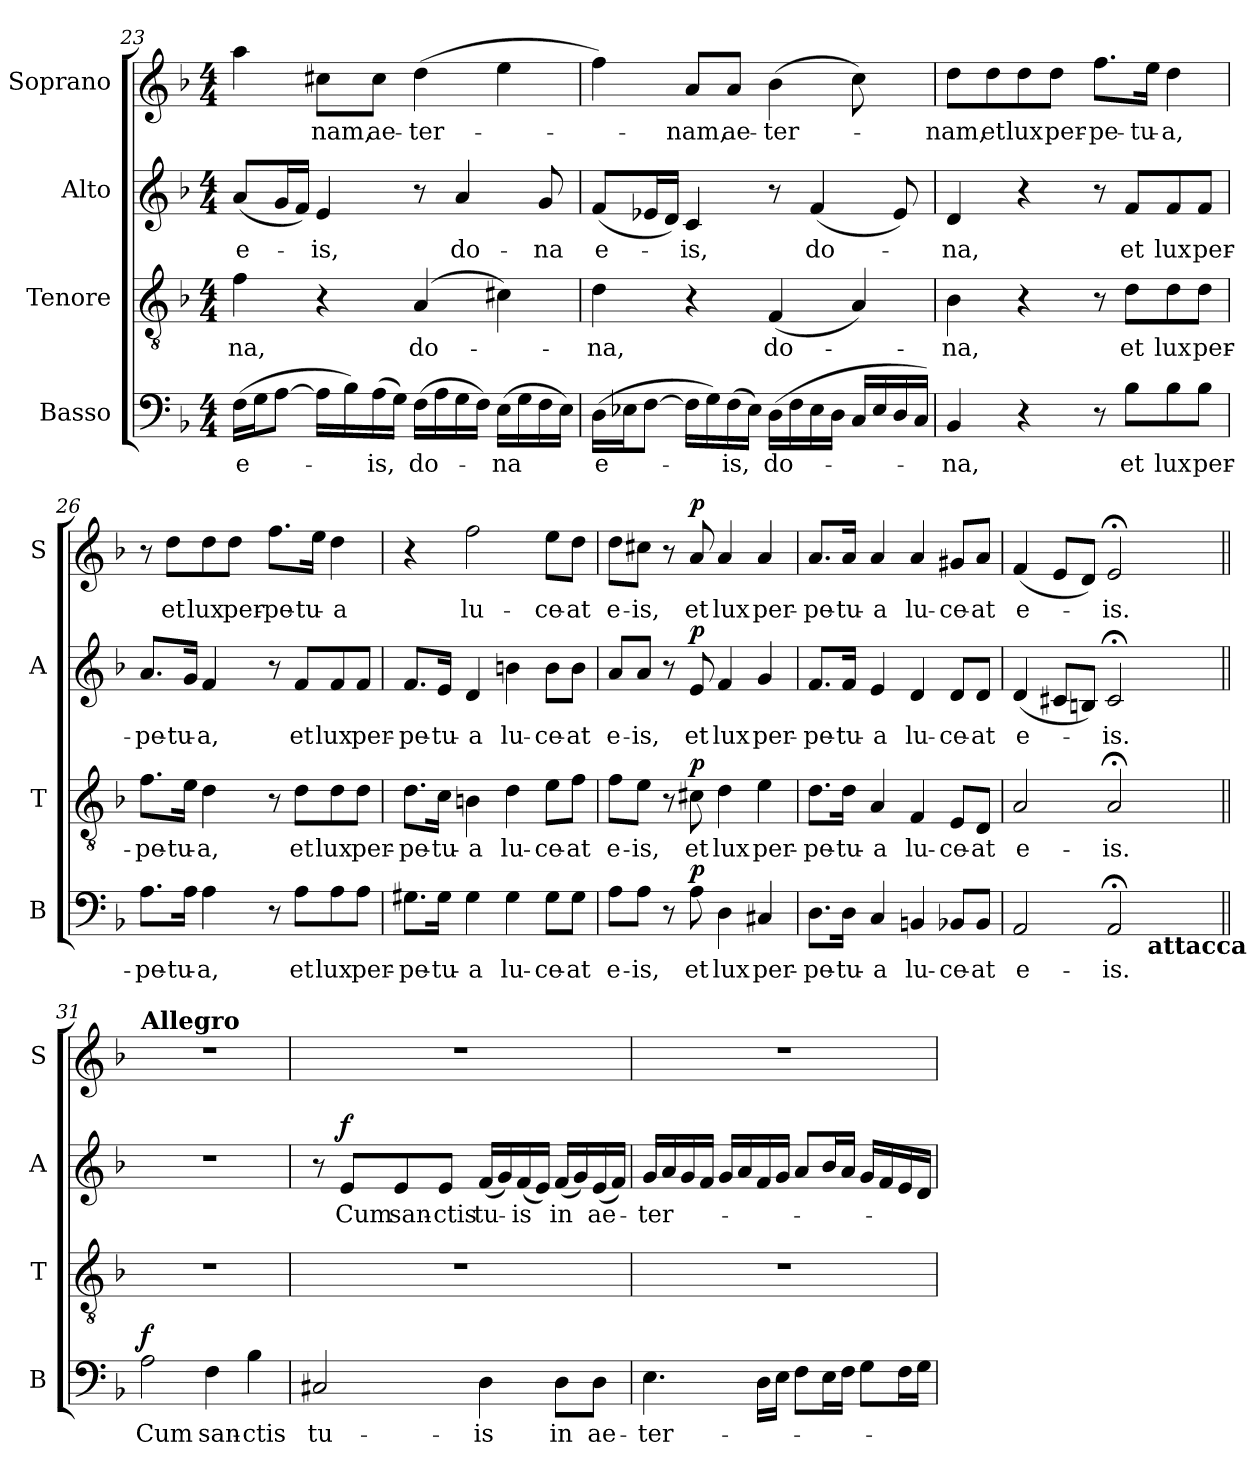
**kern	**text	**dynam	**kern	**text	**dynam	**kern	**text	**dynam	**kern	**text	**dynam
*part4	*part4	*part4	*part3	*part3	*part3	*part2	*part2	*part2	*part1	*part1	*part1
*staff4	*staff4	*staff4	*staff3	*staff3	*staff3	*staff2	*staff2	*staff2	*staff1	*staff1	*staff1
*I"Basso	*	*	*I"Tenore	*	*	*I"Alto	*	*	*I"Soprano	*	*
*I'B	*	*	*I'T	*	*	*I'A	*	*	*I'S	*	*
*clefF4	*	*	*clefGv2	*	*	*clefG2	*	*	*clefG2	*	*
*k[b-]	*	*	*k[b-]	*	*	*k[b-]	*	*	*k[b-]	*	*
*d:	*	*	*d:	*	*	*d:	*	*	*d:	*	*
*M4/4	*	*	*M4/4	*	*	*M4/4	*	*	*M4/4	*	*
=23	=23	=23	=23	=23	=23	=23	=23	=23	=23	=23	=23
!	!LO:LY:b	!	!	!LO:LY:b	!	!	!LO:LY:b	!	!	!	!
(>16F\LL	e-	.	4f\	-na,	.	(<8a/L	e-	.	4aa\	.	.
16G\J	.	.	.	.	.	.	.	.	.	.	.
[8A\J	.	.	.	.	.	16g/L	.	.	.	.	.
.	.	.	.	.	.	16f/JJ)	.	.	.	.	.
!	!	!	!	!	!	!	!LO:LY:b	!	!	!LO:LY:b	!
16A\LL]	.	.	4r	.	.	4e/	-is,	.	8cc#X\L	-nam,	.
16B-\)	.	.	.	.	.	.	.	.	.	.	.
!	!LO:LY:b	!	!	!	!	!	!	!	!	!LO:LY:b	!
(>16A\	-is,	.	.	.	.	.	.	.	8cc#\J	ae-	.
16G\JJ)	.	.	.	.	.	.	.	.	.	.	.
!	!LO:LY:b	!	!	!LO:LY:b	!	!	!	!	!	!LO:LY:b	!
(>16F\LL	do-	.	(>4A/	do-	.	8r	.	.	(>4dd\	-ter-	.
16A\	.	.	.	.	.	.	.	.	.	.	.
!	!	!	!	!	!	!	!LO:LY:b	!	!	!	!
16G\	.	.	.	.	.	4a/	do-	.	.	.	.
16F\JJ)	.	.	.	.	.	.	.	.	.	.	.
!	!LO:LY:b	!	!	!	!	!	!	!	!	!	!
(>16E\LL	-na	.	4c#X\)	.	.	.	.	.	4ee\	.	.
16G\	.	.	.	.	.	.	.	.	.	.	.
!	!	!	!	!	!	!	!LO:LY:b	!	!	!	!
16F\	.	.	.	.	.	8g/	-na	.	.	.	.
16E\JJ)	.	.	.	.	.	.	.	.	.	.	.
=24	=24	=24	=24	=24	=24	=24	=24	=24	=24	=24	=24
!	!LO:LY:b	!	!	!LO:LY:b	!	!	!LO:LY:b	!	!	!	!
(>16D\LL	e-	.	4d\	-na,	.	(<8f/L	e-	.	4ff\)	.	.
16E-X\J	.	.	.	.	.	.	.	.	.	.	.
[8F\J	.	.	.	.	.	16e-X/L	.	.	.	.	.
.	.	.	.	.	.	16d/JJ)	.	.	.	.	.
!	!	!	!	!	!	!	!LO:LY:b	!	!	!LO:LY:b	!
16F\LL]	.	.	4r	.	.	4c/	-is,	.	8a/L	-nam,	.
16G\)	.	.	.	.	.	.	.	.	.	.	.
!	!LO:LY:b	!	!	!	!	!	!	!	!	!LO:LY:b	!
(>16F\	-is,	.	.	.	.	.	.	.	8a/J	ae-	.
16E-\JJ)	.	.	.	.	.	.	.	.	.	.	.
!	!LO:LY:b	!	!	!LO:LY:b	!	!	!	!	!	!LO:LY:b	!
(>16D\LL	do-	.	(<4F/	do-	.	8r	.	.	(>4b-\	-ter-	.
16F\	.	.	.	.	.	.	.	.	.	.	.
!	!	!	!	!	!	!	!LO:LY:b	!	!	!	!
16E-\	.	.	.	.	.	(<4f/	do-	.	.	.	.
16D\JJ	.	.	.	.	.	.	.	.	.	.	.
16C/LL	.	.	4A/)	.	.	.	.	.	8cc\)	.	.
16E-/	.	.	.	.	.	.	.	.	.	.	.
16D/	.	.	.	.	.	8e-/)	.	.	8ryy	.	.
16C/JJ)	.	.	.	.	.	.	.	.	.	.	.
!!LO:PB:g=z
=25	=25	=25	=25	=25	=25	=25	=25	=25	=25	=25	=25
!	!LO:LY:b	!	!	!LO:LY:b	!	!	!LO:LY:b	!	!	!LO:LY:b	!
4BB-/	-na,	.	4B-\	-na,	.	4d/	-na,	.	8dd\L	-nam,	.
!	!	!	!	!	!	!	!	!	!	!LO:LY:b	!
.	.	.	.	.	.	.	.	.	8dd\	et	.
!	!	!	!	!	!	!	!	!	!	!LO:LY:b	!
4r	.	.	4r	.	.	4r	.	.	8dd\	lux	.
!	!	!	!	!	!	!	!	!	!	!LO:LY:b	!
.	.	.	.	.	.	.	.	.	8dd\J	per-	.
!	!	!	!	!	!	!	!	!	!	!LO:LY:b	!
8r	.	.	8r	.	.	8r	.	.	8.ff\L	-pe-	.
!	!LO:LY:b	!	!	!LO:LY:b	!	!	!LO:LY:b	!	!	!	!
8B-\L	et	.	8d\L	et	.	8f/L	et	.	.	.	.
!	!	!	!	!	!	!	!	!	!	!LO:LY:b	!
.	.	.	.	.	.	.	.	.	16ee\Jk	-tu-	.
!	!LO:LY:b	!	!	!LO:LY:b	!	!	!LO:LY:b	!	!	!LO:LY:b	!
8B-\	lux	.	8d\	lux	.	8f/	lux	.	4dd\	-a,	.
!	!LO:LY:b	!	!	!LO:LY:b	!	!	!LO:LY:b	!	!	!	!
8B-\J	per-	.	8d\J	per-	.	8f/J	per-	.	.	.	.
=26	=26	=26	=26	=26	=26	=26	=26	=26	=26	=26	=26
!	!LO:LY:b	!	!	!LO:LY:b	!	!	!LO:LY:b	!	!	!	!
8.A\L	-pe-	.	8.f\L	-pe-	.	8.a/L	-pe-	.	8r	.	.
!	!	!	!	!	!	!	!	!	!	!LO:LY:b	!
.	.	.	.	.	.	.	.	.	8dd\L	et	.
!	!LO:LY:b	!	!	!LO:LY:b	!	!	!LO:LY:b	!	!	!	!
16A\Jk	-tu-	.	16e\Jk	-tu-	.	16g/Jk	-tu-	.	.	.	.
!	!LO:LY:b	!	!	!LO:LY:b	!	!	!LO:LY:b	!	!	!LO:LY:b	!
4A\	-a,	.	4d\	-a,	.	4f/	-a,	.	8dd\	lux	.
!	!	!	!	!	!	!	!	!	!	!LO:LY:b	!
.	.	.	.	.	.	.	.	.	8dd\J	per-	.
!	!	!	!	!	!	!	!	!	!	!LO:LY:b	!
8r	.	.	8r	.	.	8r	.	.	8.ff\L	-pe-	.
!	!LO:LY:b	!	!	!LO:LY:b	!	!	!LO:LY:b	!	!	!	!
8A\L	et	.	8d\L	et	.	8f/L	et	.	.	.	.
!	!	!	!	!	!	!	!	!	!	!LO:LY:b	!
.	.	.	.	.	.	.	.	.	16ee\Jk	-tu-	.
!	!LO:LY:b	!	!	!LO:LY:b	!	!	!LO:LY:b	!	!	!LO:LY:b	!
8A\	lux	.	8d\	lux	.	8f/	lux	.	4dd\	-a	.
!	!LO:LY:b	!	!	!LO:LY:b	!	!	!LO:LY:b	!	!	!	!
8A\J	per-	.	8d\J	per-	.	8f/J	per-	.	.	.	.
!!LO:LB:g=z
=27	=27	=27	=27	=27	=27	=27	=27	=27	=27	=27	=27
!	!LO:LY:b	!	!	!LO:LY:b	!	!	!LO:LY:b	!	!	!	!
8.G#X\L	-pe-	.	8.d\L	-pe-	.	8.f/L	-pe-	.	4r	.	.
!	!LO:LY:b	!	!	!LO:LY:b	!	!	!LO:LY:b	!	!	!	!
16G#\Jk	-tu-	.	16c\Jk	-tu-	.	16e/Jk	-tu-	.	.	.	.
!	!LO:LY:b	!	!	!LO:LY:b	!	!	!LO:LY:b	!	!	!LO:LY:b	!
4G#\	-a	.	4Bn\	-a	.	4d/	-a	.	2ff\	lu-	.
!	!LO:LY:b	!	!	!LO:LY:b	!	!	!LO:LY:b	!	!	!	!
4G#\	lu-	.	4d\	lu-	.	4bn\	lu-	.	.	.	.
!	!LO:LY:b	!	!	!LO:LY:b	!	!	!LO:LY:b	!	!	!LO:LY:b	!
8G#\L	-ce-	.	8e\L	-ce-	.	8b\L	-ce-	.	8ee\L	-ce-	.
!	!LO:LY:b	!	!	!LO:LY:b	!	!	!LO:LY:b	!	!	!LO:LY:b	!
8G#\J	-at	.	8f\J	-at	.	8b\J	-at	.	8dd\J	-at	.
=28	=28	=28	=28	=28	=28	=28	=28	=28	=28	=28	=28
!	!LO:LY:b	!	!	!LO:LY:b	!	!	!LO:LY:b	!	!	!LO:LY:b	!
8A\L	e-	.	8f\L	e-	.	8a/L	e-	.	8dd\L	e-	.
!	!LO:LY:b	!	!	!LO:LY:b	!	!	!LO:LY:b	!	!	!LO:LY:b	!
8A\J	-is,	.	8e\J	-is,	.	8a/J	-is,	.	8cc#X\J	-is,	.
8r	.	.	8r	.	.	8r	.	.	8r	.	.
!	!LO:LY:b	!LO:DY:a	!	!LO:LY:b	!LO:DY:a	!	!LO:LY:b	!LO:DY:a	!	!LO:LY:b	!LO:DY:a
8A\	et	p	8c#X\	et	p	8e/	et	p	8a/	et	p
!	!LO:LY:b	!	!	!LO:LY:b	!	!	!LO:LY:b	!	!	!LO:LY:b	!
4D\	lux	.	4d\	lux	.	4f/	lux	.	4a/	lux	.
!	!LO:LY:b	!	!	!LO:LY:b	!	!	!LO:LY:b	!	!	!LO:LY:b	!
4C#X/	per-	.	4e\	per-	.	4g/	per-	.	4a/	per-	.
=29	=29	=29	=29	=29	=29	=29	=29	=29	=29	=29	=29
!	!LO:LY:b	!	!	!LO:LY:b	!	!	!LO:LY:b	!	!	!LO:LY:b	!
8.D\L	-pe-	.	8.d\L	-pe-	.	8.f/L	-pe-	.	8.a/L	-pe-	.
!	!LO:LY:b	!	!	!LO:LY:b	!	!	!LO:LY:b	!	!	!LO:LY:b	!
16D\Jk	-tu-	.	16d\Jk	-tu-	.	16f/Jk	-tu-	.	16a/Jk	-tu-	.
!	!LO:LY:b	!	!	!LO:LY:b	!	!	!LO:LY:b	!	!	!LO:LY:b	!
4C/	-a	.	4A/	-a	.	4e/	-a	.	4a/	-a	.
!	!LO:LY:b	!	!	!LO:LY:b	!	!	!LO:LY:b	!	!	!LO:LY:b	!
4BBn/	lu-	.	4F/	lu-	.	4d/	lu-	.	4a/	lu-	.
!	!LO:LY:b	!	!	!LO:LY:b	!	!	!LO:LY:b	!	!	!LO:LY:b	!
8BB-X/L	-ce-	.	8E/L	-ce-	.	8d/L	-ce-	.	8g#X/L	-ce-	.
!	!LO:LY:b	!	!	!LO:LY:b	!	!	!LO:LY:b	!	!	!LO:LY:b	!
8BB-/J	-at	.	8D/J	-at	.	8d/J	-at	.	8a/J	-at	.
=30	=30	=30	=30	=30	=30	=30	=30	=30	=30	=30	=30
!	!LO:LY:b	!	!	!LO:LY:b	!	!	!LO:LY:b	!	!	!LO:LY:b	!
*^	*	*	*	*	*	*	*	*	*	*	*
2AA/	2.ryy	e-	.	2A/	e-	.	(<4d/	e-	.	(<4f/	e-	.
.	.	.	.	.	.	.	8c#X/L	.	.	8e/L	.	.
.	.	.	.	.	.	.	8Bn/J)	.	.	8d/J)	.	.
!	!	!LO:LY:b	!	!	!LO:LY:b	!	!	!LO:LY:b	!	!	!LO:LY:b	!
2AA;</	.	-is.	.	2A;</	-is.	.	2c#;</	-is.	.	2e;</	-is.	.
!	!LO:TX:b:B:t=attacca	!	!	!	!	!	!	!	!	!	!	!
.	4ryy	.	.	.	.	.	.	.	.	.	.	.
!!LO:PB:g=z
=31||	=31||	=31||	=31||	=31||	=31||	=31||	=31||	=31||	=31||	=31||	=31||	=31||
!	!	!	!	!	!	!	!	!	!	!LO:TX:a:B:t=Allegro	!	!
!	!	!LO:LY:b	!LO:DY:a	!	!	!	!	!	!	!	!	!
*v	*v	*	*	*	*	*	*	*	*	*	*	*
2A\	Cum	f	1r	.	.	1r	.	.	1r	.	.
!	!LO:LY:b	!	!	!	!	!	!	!	!	!	!
4F\	san-	.	.	.	.	.	.	.	.	.	.
!	!LO:LY:b	!	!	!	!	!	!	!	!	!	!
4B-\	-ctis	.	.	.	.	.	.	.	.	.	.
=32	=32	=32	=32	=32	=32	=32	=32	=32	=32	=32	=32
!	!LO:LY:b	!	!	!	!	!	!	!	!	!	!
2C#X/	tu-	.	1r	.	.	8r	.	.	1r	.	.
!	!	!	!	!	!	!	!LO:LY:b	!LO:DY:a	!	!	!
.	.	.	.	.	.	8e/L	Cum	f	.	.	.
!	!	!	!	!	!	!	!LO:LY:b	!	!	!	!
.	.	.	.	.	.	8e/	san-	.	.	.	.
!	!	!	!	!	!	!	!LO:LY:b	!	!	!	!
.	.	.	.	.	.	8e/J	-ctis	.	.	.	.
!	!LO:LY:b	!	!	!	!	!	!LO:LY:b	!	!	!	!
4D\	-is	.	.	.	.	(<16f/LL	tu-	.	.	.	.
.	.	.	.	.	.	16g/)	.	.	.	.	.
!	!	!	!	!	!	!	!LO:LY:b	!	!	!	!
.	.	.	.	.	.	(<16f/	-is	.	.	.	.
.	.	.	.	.	.	16e/JJ)	.	.	.	.	.
!	!LO:LY:b	!	!	!	!	!	!LO:LY:b	!	!	!	!
8D\L	in	.	.	.	.	(<16f/LL	in	.	.	.	.
.	.	.	.	.	.	16g/)	.	.	.	.	.
!	!LO:LY:b	!	!	!	!	!	!LO:LY:b	!	!	!	!
8D\J	ae-	.	.	.	.	(<16e/	ae-	.	.	.	.
.	.	.	.	.	.	16f/JJ)	.	.	.	.	.
=33	=33	=33	=33	=33	=33	=33	=33	=33	=33	=33	=33
!	!LO:LY:b	!	!	!	!	!	!LO:LY:b	!	!	!	!
4.E\	-ter-	.	1r	.	.	16g/LL	-ter-	.	1r	.	.
.	.	.	.	.	.	16a/	.	.	.	.	.
.	.	.	.	.	.	16g/	.	.	.	.	.
.	.	.	.	.	.	16f/JJ	.	.	.	.	.
.	.	.	.	.	.	16g/LL	.	.	.	.	.
.	.	.	.	.	.	16a/	.	.	.	.	.
16D\LL	.	.	.	.	.	16f/	.	.	.	.	.
16E\JJ	.	.	.	.	.	16g/JJ	.	.	.	.	.
8F\L	.	.	.	.	.	8a/L	.	.	.	.	.
16E\L	.	.	.	.	.	16b-/L	.	.	.	.	.
16F\JJ	.	.	.	.	.	16a/JJ	.	.	.	.	.
8G\L	.	.	.	.	.	16g/LL	.	.	.	.	.
.	.	.	.	.	.	16f/	.	.	.	.	.
16F\L	.	.	.	.	.	16e/	.	.	.	.	.
16G\JJ	.	.	.	.	.	16d/JJ	.	.	.	.	.
=	=	=	=	=	=	=	=	=	=	=	=
*-	*-	*-	*-	*-	*-	*-	*-	*-	*-	*-	*-
